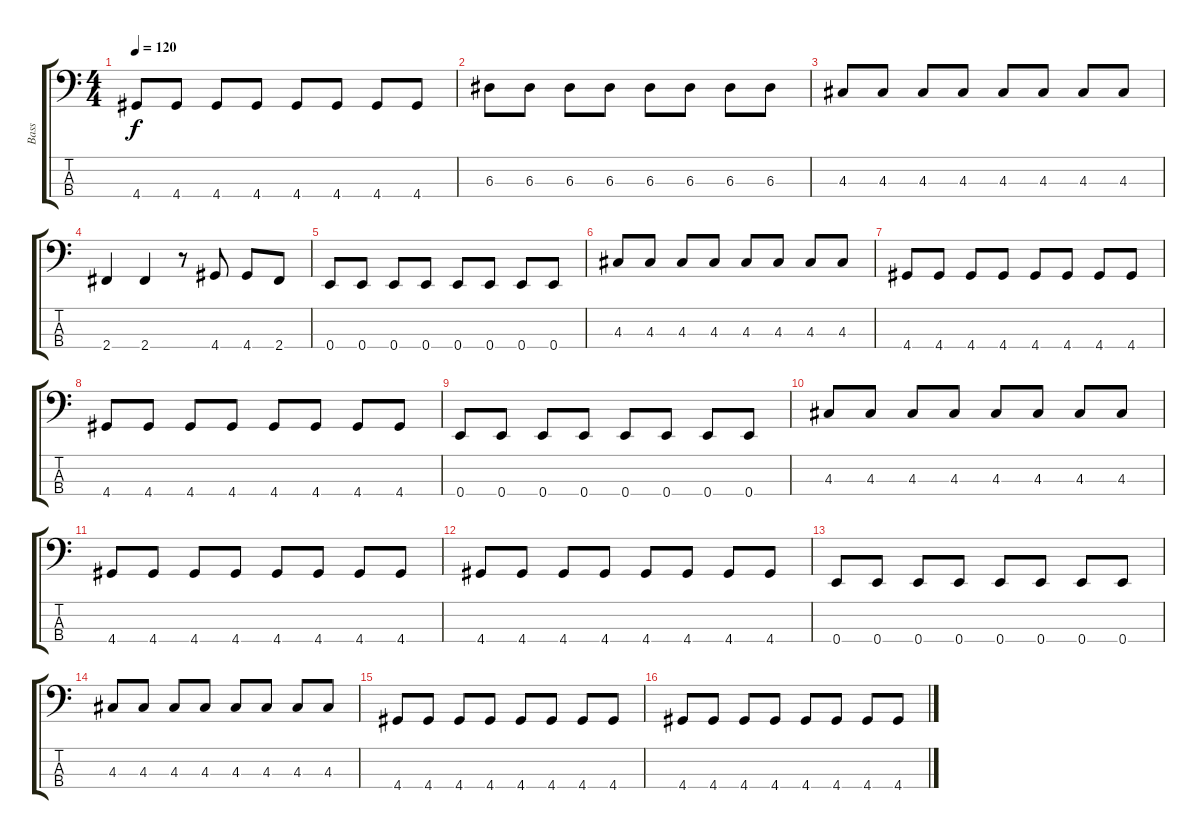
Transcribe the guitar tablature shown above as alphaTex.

\track ("Bass" "Bass") {instrument electricbassfinger}
\staff {score tabs}
\tuning (G2 D2 A1 E1) {hide}
\ts (4 4)
\tempo 120
\clef f4
\ks c
4.4.8{dy f} 4.4.8 4.4.8 4.4.8 4.4.8 4.4.8 4.4.8 4.4.8 |
6.3.8 6.3.8 6.3.8 6.3.8 6.3.8 6.3.8 6.3.8 6.3.8 |
4.3.8 4.3.8 4.3.8 4.3.8 4.3.8 4.3.8 4.3.8 4.3.8 |
2.4.4 2.4.4 r.8 4.4.8 4.4.8 2.4.8 |
0.4.8 0.4.8 0.4.8 0.4.8 0.4.8 0.4.8 0.4.8 0.4.8 |
4.3.8 4.3.8 4.3.8 4.3.8 4.3.8 4.3.8 4.3.8 4.3.8 |
4.4.8 4.4.8 4.4.8 4.4.8 4.4.8 4.4.8 4.4.8 4.4.8 |
4.4.8 4.4.8 4.4.8 4.4.8 4.4.8 4.4.8 4.4.8 4.4.8 |
0.4.8 0.4.8 0.4.8 0.4.8 0.4.8 0.4.8 0.4.8 0.4.8 |
4.3.8 4.3.8 4.3.8 4.3.8 4.3.8 4.3.8 4.3.8 4.3.8 |
4.4.8 4.4.8 4.4.8 4.4.8 4.4.8 4.4.8 4.4.8 4.4.8 |
4.4.8 4.4.8 4.4.8 4.4.8 4.4.8 4.4.8 4.4.8 4.4.8 |
0.4.8 0.4.8 0.4.8 0.4.8 0.4.8 0.4.8 0.4.8 0.4.8 |
4.3.8 4.3.8 4.3.8 4.3.8 4.3.8 4.3.8 4.3.8 4.3.8 |
4.4.8 4.4.8 4.4.8 4.4.8 4.4.8 4.4.8 4.4.8 4.4.8 |
4.4.8 4.4.8 4.4.8 4.4.8 4.4.8 4.4.8 4.4.8 4.4.8
